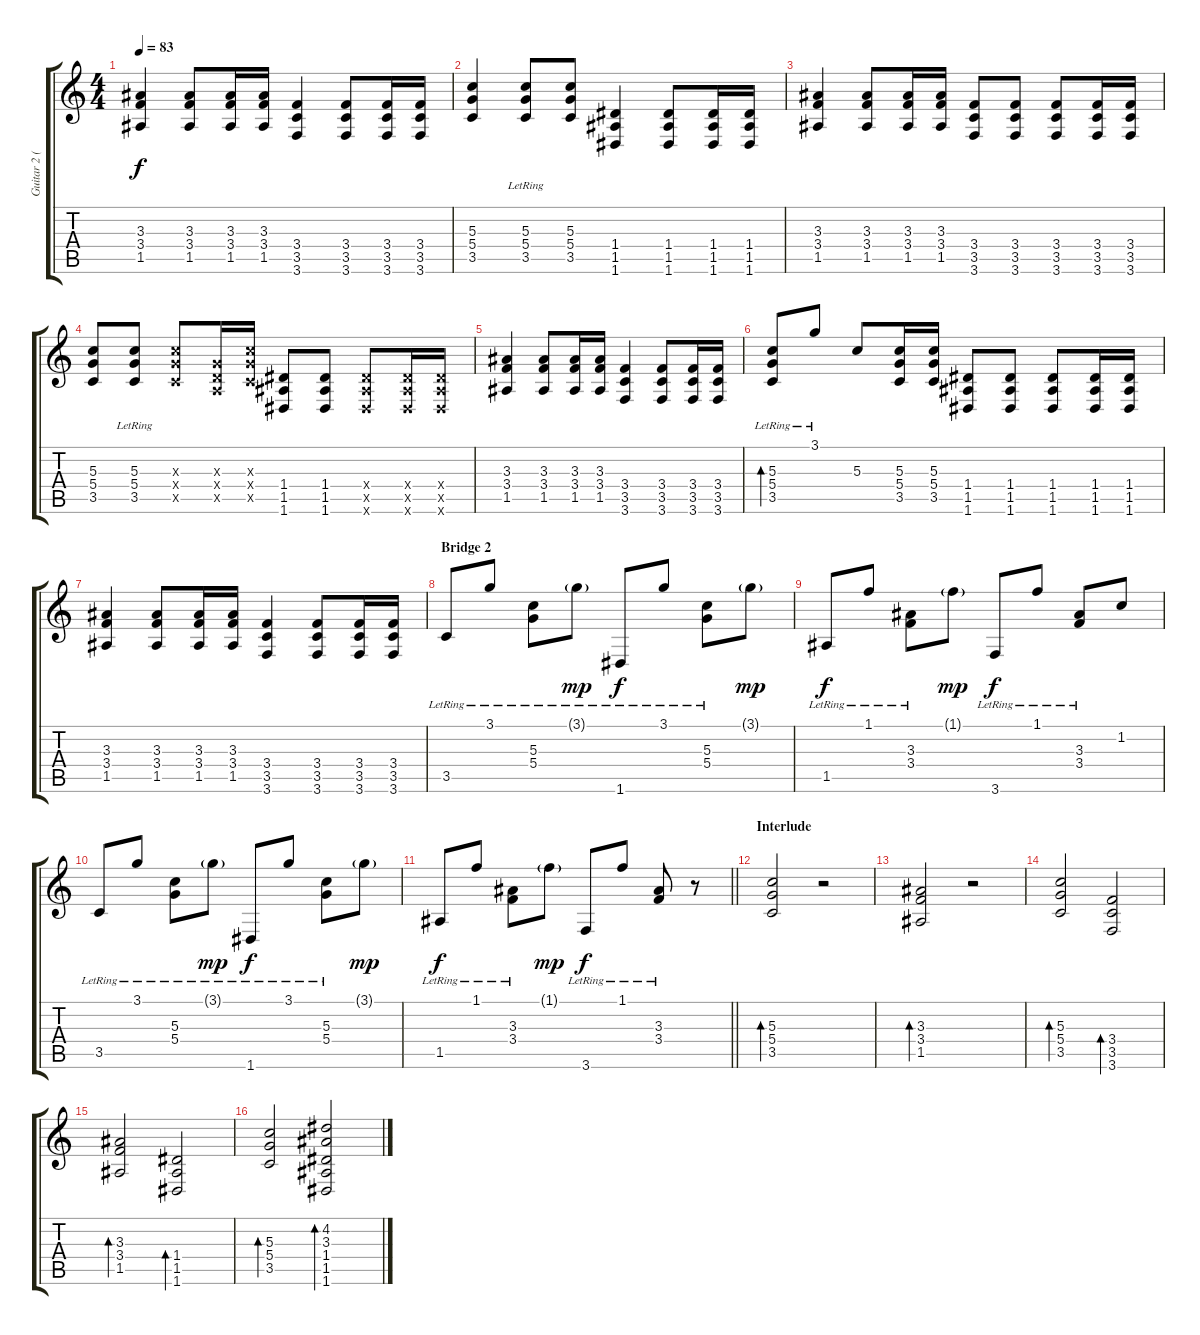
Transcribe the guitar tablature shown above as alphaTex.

\track ("Guitar 2 (Ryan Peake)" "Guitar 2 (") {instrument acousticguitarsteel}
\staff {score tabs}
\tuning (E4 B3 G3 D3 A2 D2) {hide}
\ts (4 4)
\tempo 83
\clef g2
\ks c
(3.3 3.4 1.5).4{dy f} (3.3 3.4 1.5).8 (3.3 3.4 1.5).16 (3.3 3.4 1.5).16 (3.4 3.5 3.6).4 (3.4 3.5 3.6).8 (3.4 3.5 3.6).16 (3.4 3.5 3.6).16 |
(5.3 5.4 3.5).4 (5.3{lr} 5.4 3.5).8 (5.3 5.4 3.5).8 (1.4 1.5 1.6).4 (1.4 1.5 1.6).8 (1.4 1.5 1.6).16 (1.4 1.5 1.6).16 |
(3.3 3.4 1.5).4 (3.3 3.4 1.5).8 (3.3 3.4 1.5).16 (3.3 3.4 1.5).16 (3.4 3.5 3.6).8 (3.4 3.5 3.6).8 (3.4 3.5 3.6).8 (3.4 3.5 3.6).16 (3.4 3.5 3.6).16 |
(5.3 5.4 3.5).8 (5.3{lr} 5.4 3.5).8 (5.3{x} 5.4{x} 3.5{x}).8 (0.3{x} 0.4{x} 0.5{x}).16 (5.3{x} 5.4{x} 3.5{x}).16 (1.4 1.5 1.6).8 (1.4 1.5 1.6).8 (1.4{x} 1.5{x} 1.6{x}).8 (1.4{x} 1.5{x} 1.6{x}).16 (1.4{x} 1.5{x} 1.6{x}).16 |
(3.3 3.4 1.5).4 (3.3 3.4 1.5).8 (3.3 3.4 1.5).16 (3.3 3.4 1.5).16 (3.4 3.5 3.6).4 (3.4 3.5 3.6).8 (3.4 3.5 3.6).16 (3.4 3.5 3.6).16 |
(5.3{lr} 5.4{lr} 3.5{lr}).8{bd 60} 3.1{lr}.8 5.3.8 (5.3 5.4 3.5).16 (5.3 5.4 3.5).16 (1.4 1.5 1.6).8 (1.4 1.5 1.6).8 (1.4 1.5 1.6).8 (1.4 1.5 1.6).16 (1.4 1.5 1.6).16 |
(3.3 3.4 1.5).4 (3.3 3.4 1.5).8 (3.3 3.4 1.5).16 (3.3 3.4 1.5).16 (3.4 3.5 3.6).4 (3.4 3.5 3.6).8 (3.4 3.5 3.6).16 (3.4 3.5 3.6).16 |
\section ("" "Bridge 2")
3.5{lr}.8 3.1{lr}.8 (5.3{lr} 5.4{lr}).8 3.1{g lr}.8{dy mp} 1.6{lr}.8{dy f} 3.1{lr}.8 (5.3{lr} 5.4{lr}).8 3.1{g}.8{dy mp} |
1.5{lr}.8{dy f} 1.1{lr}.8 (3.3{lr} 3.4{lr}).8 1.1{g}.8{dy mp} 3.6{lr}.8{dy f} 1.1{lr}.8 (3.3{lr} 3.4{lr}).8 1.2.8 |
3.5{lr}.8 3.1{lr}.8 (5.3{lr} 5.4{lr}).8 3.1{g lr}.8{dy mp} 1.6{lr}.8{dy f} 3.1{lr}.8 (5.3{lr} 5.4{lr}).8 3.1{g}.8{dy mp} |
\barLineRight lightlight
1.5{lr}.8{dy f} 1.1{lr}.8 (3.3{lr} 3.4{lr}).8 1.1{g}.8{dy mp} 3.6{lr}.8{dy f} 1.1{lr}.8 (3.3{lr} 3.4{lr}).8 r.8 |
\section ("" "Interlude")
(5.3 5.4 3.5).2{bd 120} r.2 |
(3.3 3.4 1.5).2{bd 120} r.2 |
(5.3 5.4 3.5).2{bd 120} (3.4 3.5 3.6).2{bd 120} |
(3.3 3.4 1.5).2{bd 120} (1.4 1.5 1.6).2{bd 120} |
(5.3 5.4 3.5).2{bd 120} (4.2 3.3 1.4 1.5 1.6).2{bd 120}
